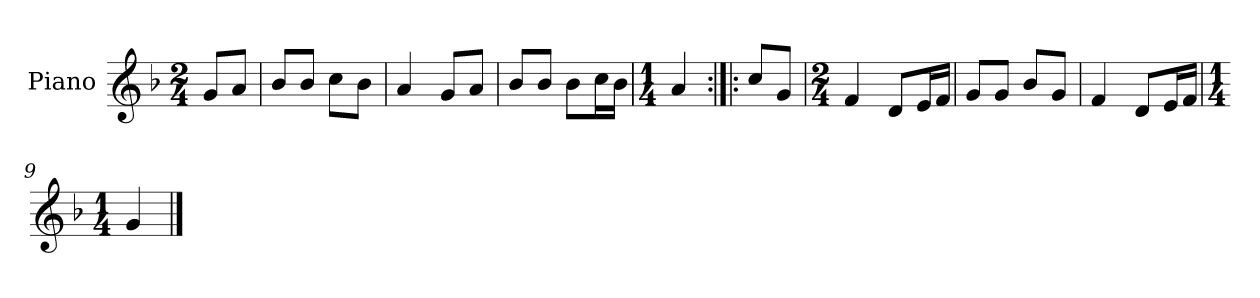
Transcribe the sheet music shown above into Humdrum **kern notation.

**kern
*part1
*staff1
*I"Piano
*I'Pno.
*clefG2
*k[b-]
*M2/4
=
8g/L
8a/J
=1
8b-/L
8b-/J
8cc\L
8b-\J
=2
4a/
8g/L
8a/J
=3
8b-/L
8b-/J
8b-\L
16cc\L
16b-\JJ
=4
*M1/4
4a/
=5:|!|:
8cc/L
8g/J
=6
*M2/4
4f/
8d/L
16e/L
16f/JJ
=7
8g/L
8g/J
8b-/L
8g/J
=8
4f/
8d/L
16e/L
16f/JJ
=9
*M1/4
4g/
==
*-
